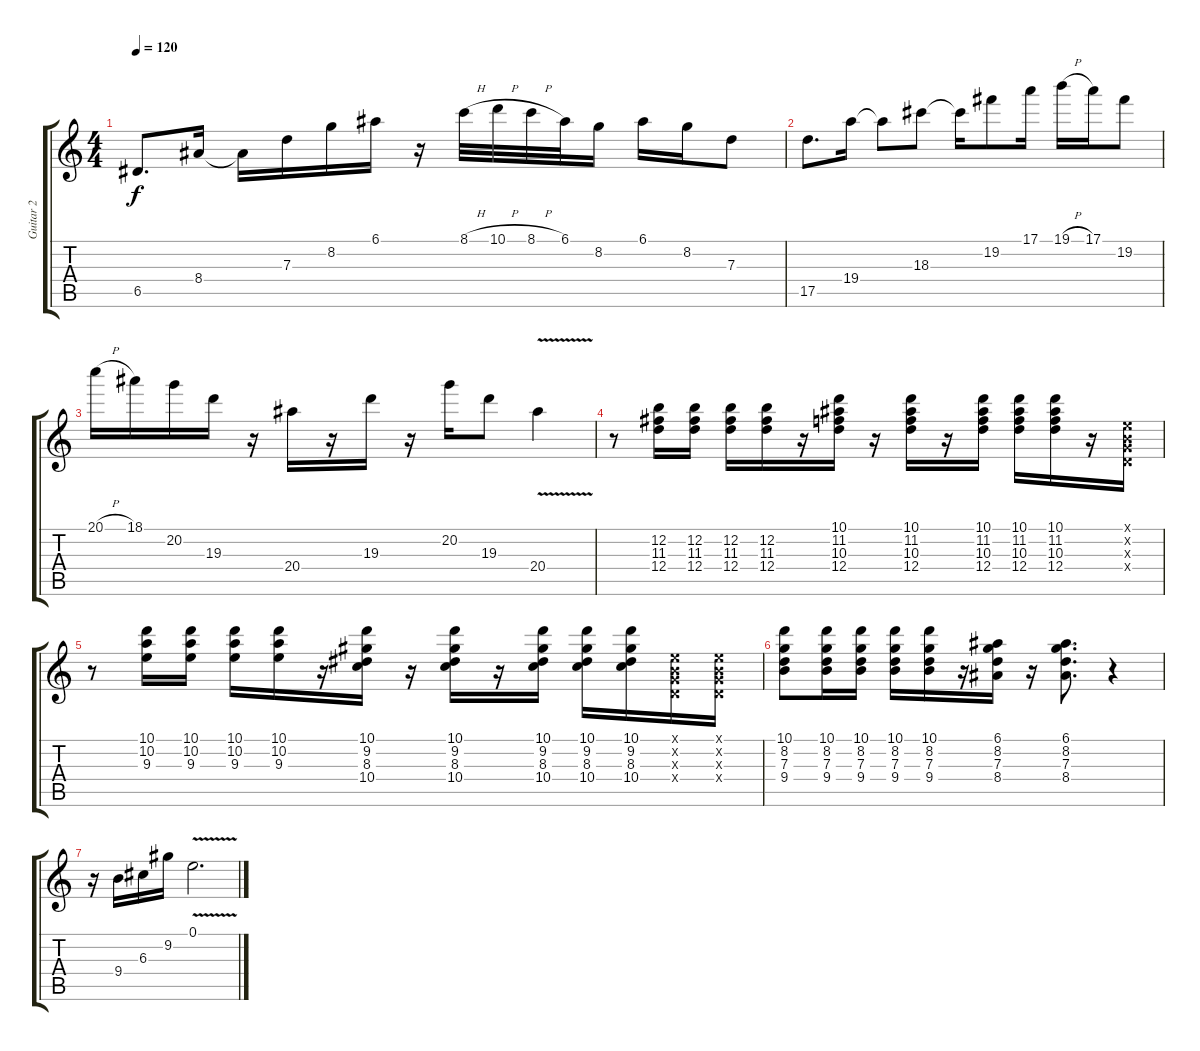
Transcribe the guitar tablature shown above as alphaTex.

\track ("Guitar 2" "Guitar 2") {instrument electricguitarclean}
\staff {score tabs}
\tuning (E4 B3 G3 D3 A2 E2) {hide}
\ts (4 4)
\tempo 120
\clef g2
\ks c
6.5.8{d dy f} 8.4.16 8.4{t}.16 7.3.16 8.2.16 6.1.16 r.16 8.1{h}.32 10.1{h}.32 8.1{h}.32 6.1.32 8.2.16 6.1.16 8.2.16 7.3.8 |
17.5.8{d} 19.4.16 19.4{t}.8 18.3.8 18.3{t}.16 19.2.8 17.1.16 19.1{h}.16 17.1.16 19.2.8 |
20.1{h}.16 18.1.16 20.2.16 19.3.16 r.16 20.4.16 r.16 19.3.16 r.16 20.2.16 19.3.8 20.4{v}.4 |
r.8 (12.2 11.3 12.4).16 (12.2 11.3 12.4).16 (12.2 11.3 12.4).16 (12.2 11.3 12.4).16 r.16 (10.1 11.2 10.3 12.4).16 r.16 (10.1 11.2 10.3 12.4).16 r.16 (10.1 11.2 10.3 12.4).16 (10.1 11.2 10.3 12.4).16 (10.1 11.2 10.3 12.4).16 r.16 (0.1{x} 0.2{x} 0.3{x} 0.4{x}).16 |
r.8 (10.1 10.2 9.3).16 (10.1 10.2 9.3).16 (10.1 10.2 9.3).16 (10.1 10.2 9.3).16 r.16 (10.1 9.2 8.3 10.4).16 r.16 (10.1 9.2 8.3 10.4).16 r.16 (10.1 9.2 8.3 10.4).16 (10.1 9.2 8.3 10.4).16 (10.1 9.2 8.3 10.4).16 (0.1{x} 0.2{x} 0.3{x} 0.4{x}).16 (0.1{x} 0.2{x} 0.3{x} 0.4{x}).16 |
(10.1 8.2 7.3 9.4).8 (10.1 8.2 7.3 9.4).16 (10.1 8.2 7.3 9.4).16 (10.1 8.2 7.3 9.4).16 (10.1 8.2 7.3 9.4).16 r.16 (6.1 8.2 7.3 8.4).16 r.16 (6.1 8.2 7.3 8.4).8{d} r.4 |
r.16 9.4.16 6.3.16 9.2.16 0.1{v}.2{d txt ""}
